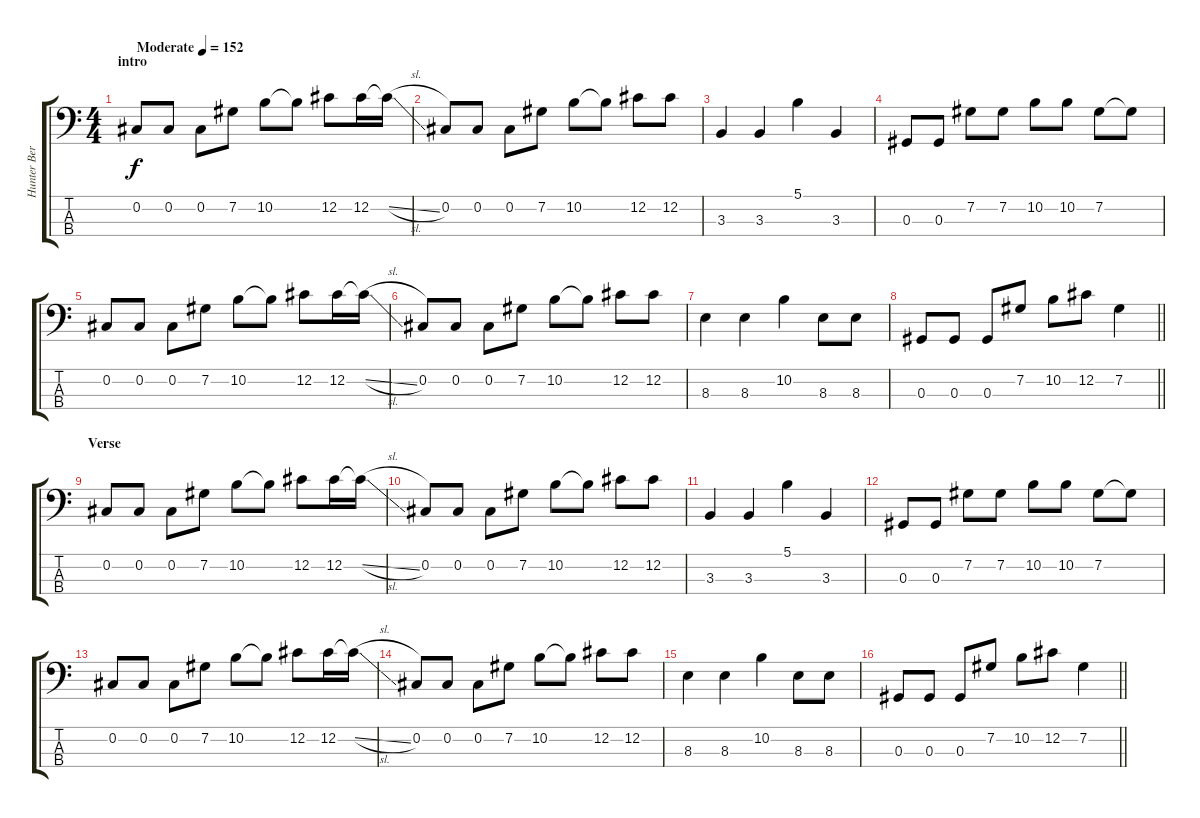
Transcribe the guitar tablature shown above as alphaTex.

\track ("Hunter Bergan" "Hunter Ber") {instrument electricbassfinger}
\staff {score tabs}
\tuning (Gb2 Db2 Ab1 Eb1) {hide}
\ts (4 4)
\section ("" "intro")
\tempo (152 "Moderate")
\clef f4
\ks c
0.2.8{dy f instrument electricbassfinger} 0.2.8 0.2.8 7.2.8 10.2.8 10.2{t}.8 12.2.8 12.2.16 12.2{sl t}.16 |
0.2.8 0.2.8 0.2.8 7.2.8 10.2.8 10.2{t}.8 12.2.8 12.2.8 |
3.3.4 3.3.4 5.1.4 3.3.4 |
0.3.8 0.3.8 7.2.8 7.2.8 10.2.8 10.2.8 7.2.8 7.2{t}.8 |
0.2.8 0.2.8 0.2.8 7.2.8 10.2.8 10.2{t}.8 12.2.8 12.2.16 12.2{sl t}.16 |
0.2.8 0.2.8 0.2.8 7.2.8 10.2.8 10.2{t}.8 12.2.8 12.2.8 |
8.3.4 8.3.4 10.2.4 8.3.8 8.3.8 |
\barLineRight lightlight
0.3.8 0.3.8 0.3.8 7.2.8 10.2.8 12.2.8 7.2.4 |
\section ("" "Verse")
0.2.8 0.2.8 0.2.8 7.2.8 10.2.8 10.2{t}.8 12.2.8 12.2.16 12.2{sl t}.16 |
0.2.8 0.2.8 0.2.8 7.2.8 10.2.8 10.2{t}.8 12.2.8 12.2.8 |
3.3.4 3.3.4 5.1.4 3.3.4 |
0.3.8 0.3.8 7.2.8 7.2.8 10.2.8 10.2.8 7.2.8 7.2{t}.8 |
0.2.8 0.2.8 0.2.8 7.2.8 10.2.8 10.2{t}.8 12.2.8 12.2.16 12.2{sl t}.16 |
0.2.8 0.2.8 0.2.8 7.2.8 10.2.8 10.2{t}.8 12.2.8 12.2.8 |
8.3.4 8.3.4 10.2.4 8.3.8 8.3.8 |
\barLineRight lightlight
0.3.8 0.3.8 0.3.8 7.2.8 10.2.8 12.2.8 7.2.4
